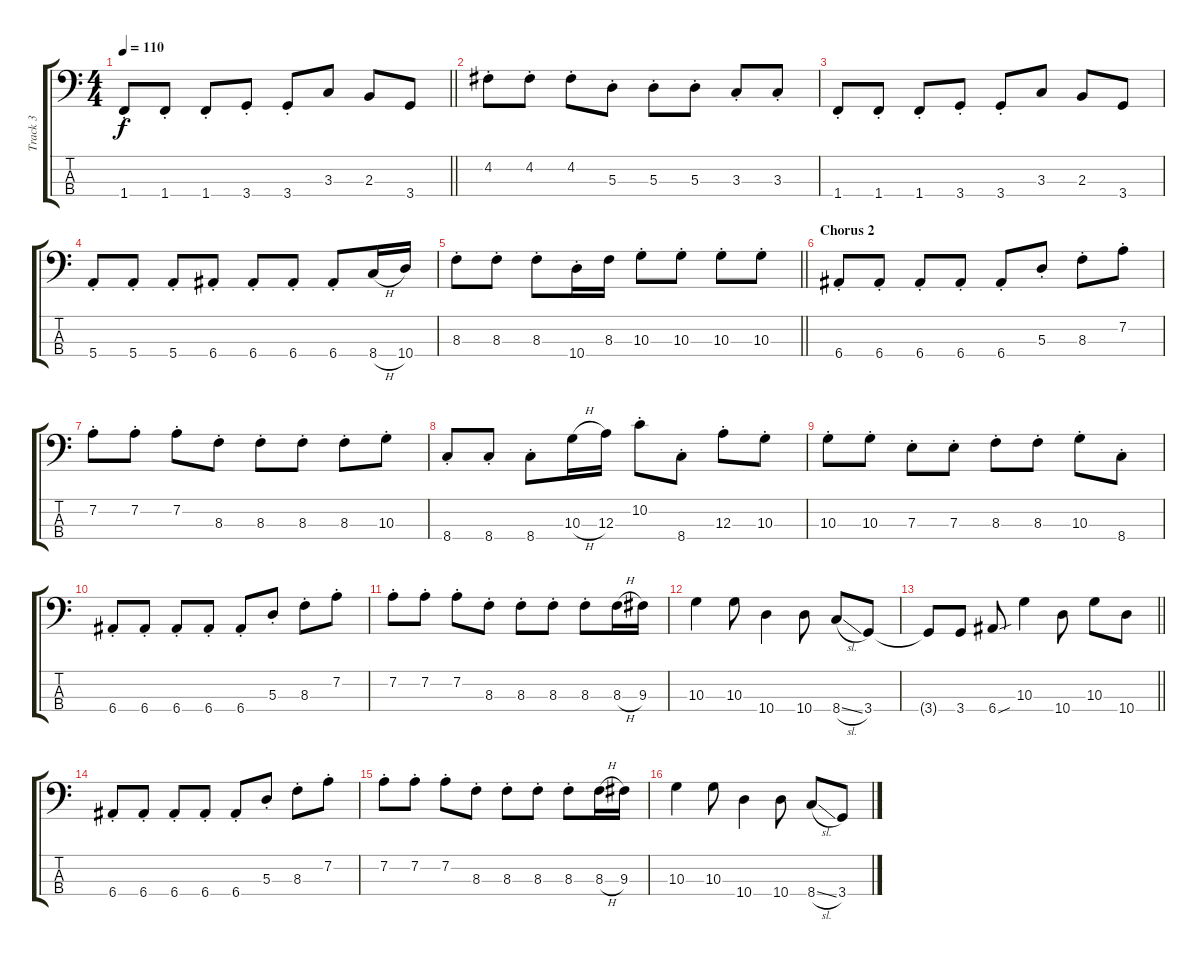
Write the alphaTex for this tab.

\track ("Track 3" "Track 3") {instrument electricbassfinger}
\staff {score tabs}
\tuning (G2 D2 A1 E1) {hide}
\ts (4 4)
\tempo 110
\clef f4
\barLineRight lightlight
\ks aminor
1.4{st}.8{dy f} 1.4{st}.8 1.4{st}.8 3.4{st}.8 3.4{st}.8 3.3.8 2.3.8 3.4.8 |
4.2{st}.8 4.2{st}.8 4.2{st}.8 5.3{st}.8 5.3{st}.8 5.3{st}.8 3.3{st}.8 3.3{st}.8 |
1.4{st}.8 1.4{st}.8 1.4{st}.8 3.4{st}.8 3.4{st}.8 3.3.8 2.3.8 3.4.8 |
5.4{st}.8 5.4{st}.8 5.4{st}.8 6.4{st}.8 6.4{st}.8 6.4{st}.8 6.4{st}.8 8.4{h}.16 10.4.16 |
\barLineRight lightlight
8.3{st}.8 8.3{st}.8 8.3{st}.8 10.4{st}.16 8.3.16 10.3{st}.8 10.3{st}.8 10.3{st}.8 10.3{st}.8 |
\section ("" "Chorus 2")
6.4{st}.8 6.4{st}.8 6.4{st}.8 6.4{st}.8 6.4{st}.8 5.3{st}.8 8.3{st}.8 7.2{st}.8 |
7.2{st}.8 7.2{st}.8 7.2{st}.8 8.3{st}.8 8.3{st}.8 8.3{st}.8 8.3{st}.8 10.3{st}.8 |
8.4{st}.8 8.4{st}.8 8.4{st}.8 10.3{h}.16 12.3.16 10.2{st}.8 8.4{st}.8 12.3{st}.8 10.3{st}.8 |
10.3{st}.8 10.3{st}.8 7.3{st}.8 7.3{st}.8 8.3{st}.8 8.3{st}.8 10.3{st}.8 8.4{st}.8 |
6.4{st}.8 6.4{st}.8 6.4{st}.8 6.4{st}.8 6.4{st}.8 5.3{st}.8 8.3{st}.8 7.2{st}.8 |
7.2{st}.8 7.2{st}.8 7.2{st}.8 8.3{st}.8 8.3{st}.8 8.3{st}.8 8.3{st}.8 8.3{h}.16 9.3.16 |
10.3.4 10.3.8 10.4.4 10.4.8 8.4{sl}.8 3.4.8 |
\barLineRight lightlight
3.4{t}.8 3.4.8 6.4{sou}.8 10.3.4 10.4.8 10.3.8 10.4.8 |
6.4{st}.8 6.4{st}.8 6.4{st}.8 6.4{st}.8 6.4{st}.8 5.3{st}.8 8.3{st}.8 7.2{st}.8 |
7.2{st}.8 7.2{st}.8 7.2{st}.8 8.3{st}.8 8.3{st}.8 8.3{st}.8 8.3{st}.8 8.3{h}.16 9.3.16 |
10.3.4 10.3.8 10.4.4 10.4.8 8.4{sl}.8 3.4.8
